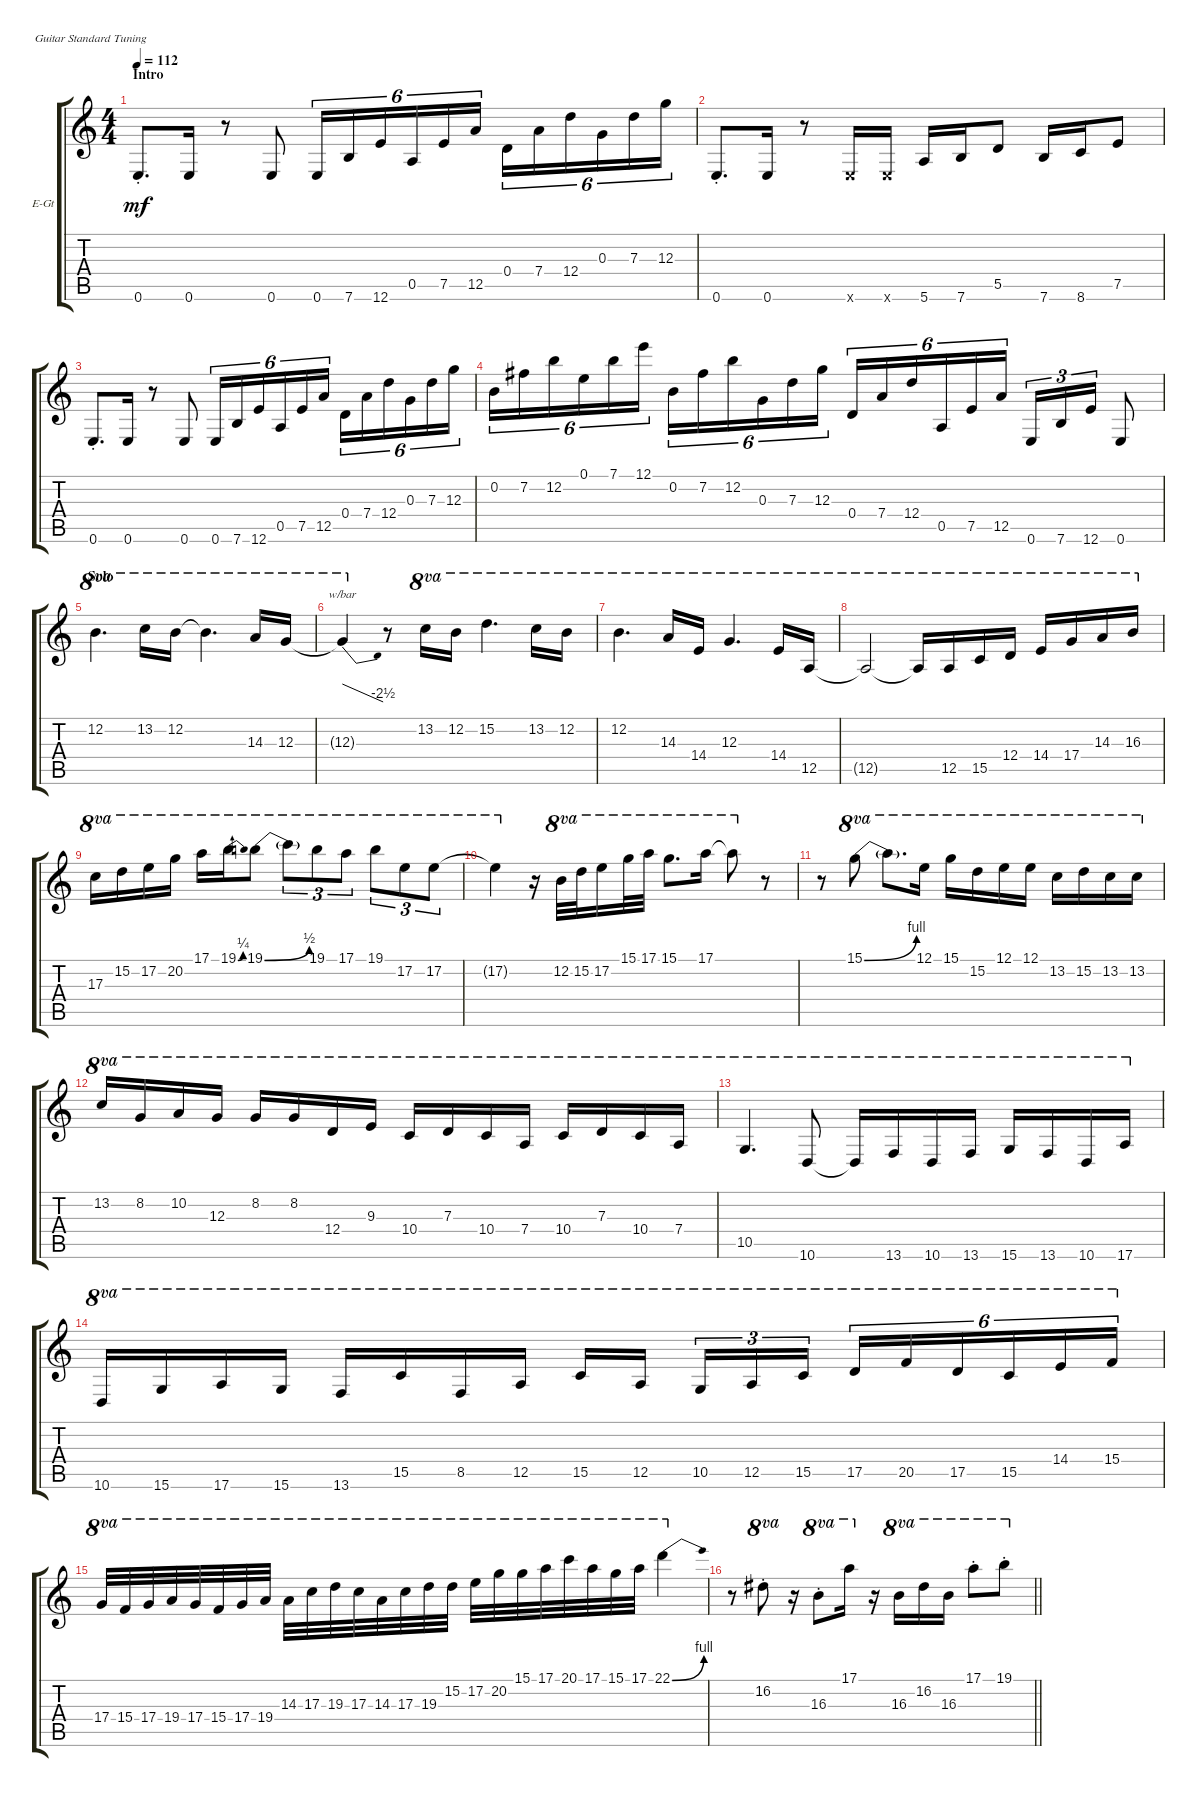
\defaultSystemsLayout 4
\bracketExtendMode groupsimilarinstruments
\firstSystemTrackNameOrientation horizontal
\otherSystemsTrackNameOrientation horizontal
\track ("Lead" "E-Gt") {multiBarRest instrument distortionguitar}
\staff {score tabs}
\tuning (E4 B3 G3 D3 A2 E2)
\ts (4 4)
\section ("" "Intro")
\tempo 112
\clef g2
\ks c
0.6{st}.8{d dy mf} 0.6.16 r.8 0.6.8 0.6.16{tu (6 4)} 7.6.16{tu (6 4)} 12.6.16{tu (6 4)} 0.5.16{tu (6 4)} 7.5.16{tu (6 4)} 12.5.16{tu (6 4)} 0.4.16{tu (6 4)} 7.4.16{tu (6 4)} 12.4.16{tu (6 4)} 0.3.16{tu (6 4)} 7.3.16{tu (6 4)} 12.3.16{tu (6 4)} |
0.6{st}.8{d} 0.6.16 r.8 0.6{x}.16 0.6{x}.16 5.6.16 7.6.16 5.5.8 7.6.16 8.6.16 7.5.8 |
0.6{st}.8{d} 0.6.16 r.8 0.6.8 0.6.16{tu (6 4)} 7.6.16{tu (6 4)} 12.6.16{tu (6 4)} 0.5.16{tu (6 4)} 7.5.16{tu (6 4)} 12.5.16{tu (6 4)} 0.4.16{tu (6 4)} 7.4.16{tu (6 4)} 12.4.16{tu (6 4)} 0.3.16{tu (6 4)} 7.3.16{tu (6 4)} 12.3.16{tu (6 4)} |
0.2.16{tu (6 4)} 7.2.16{tu (6 4)} 12.2.16{tu (6 4)} 0.1.16{tu (6 4)} 7.1.16{tu (6 4)} 12.1.16{tu (6 4)} 0.2.16{tu (6 4)} 7.2.16{tu (6 4)} 12.2.16{tu (6 4)} 0.3.16{tu (6 4)} 7.3.16{tu (6 4)} 12.3.16{tu (6 4)} 0.4.16{tu (6 4)} 7.4.16{tu (6 4)} 12.4.16{tu (6 4)} 0.5.16{tu (6 4)} 7.5.16{tu (6 4)} 12.5.16{tu (6 4)} 0.6.16{tu (3 2)} 7.6.16{tu (3 2)} 12.6.16{tu (3 2)} 0.6.8 |
\section ("" "Solo")
12.2.4{d ot 8va} 13.2.16{ot 8va} 12.2.16{ot 8va} 12.2{t}.4{d ot 8va} 14.3.16{ot 8va} 12.3.16{ot 8va} |
12.3{t}.4{tbe (dive default 0 0 59.4 -10) ot 8va} r.8 13.2.16{ot 8va} 12.2.16{ot 8va} 15.2.4{d ot 8va} 13.2.16{ot 8va} 12.2.16{ot 8va} |
12.2.4{d ot 8va} 14.3.16{ot 8va} 14.4.16{ot 8va} 12.3.4{d ot 8va} 14.4.16{ot 8va} 12.5.16{ot 8va} |
12.5{t}.2{ot 8va} 12.5{t}.16{ot 8va} 12.5.16{ot 8va} 15.5.16{ot 8va} 12.4.16{ot 8va} 14.4.16{ot 8va} 17.4.16{ot 8va} 14.3.16{ot 8va} 16.3.16{ot 8va} |
17.3.16{ot 8va} 15.2.16{ot 8va} 17.2.16{ot 8va} 20.2.16{ot 8va} 17.1.16{ot 8va} 19.1{be (bend 0 0 17.4 1)}.16{ot 8va} 19.1{be (bend 0 0 15.6 2)}.8{ot 8va} 19.1{t}.8{tu (3 2) ot 8va} 19.1.8{tu (3 2) ot 8va} 17.1.8{tu (3 2) ot 8va} 19.1.8{tu (3 2) ot 8va} 17.2.8{tu (3 2) ot 8va} 17.2.8{tu (3 2) ot 8va} |
17.2{t}.4{ot 8va} r.16 12.2.32{ot 8va} 15.2.32{ot 8va} 17.2.16{ot 8va} 15.1.32{ot 8va} 17.1.32{ot 8va} 15.1.8{d ot 8va} 17.1.16{ot 8va} 17.1{t}.8{ot 8va} r.8 |
r.8 15.1{be (bend 0 0 21.599999999999998 4)}.8{ot 8va} 15.1{t}.8{d ot 8va} 12.1.16{ot 8va} 15.1.16{ot 8va} 15.2.16{ot 8va} 12.1.16{ot 8va} 12.1.16{ot 8va} 13.2.16{ot 8va} 15.2.16{ot 8va} 13.2.16{ot 8va} 13.2.16{ot 8va} |
13.2.16{ot 8va} 8.2.16{ot 8va} 10.2.16{ot 8va} 12.3.16{ot 8va} 8.2.16{ot 8va} 8.2.16{ot 8va} 12.4.16{ot 8va} 9.3.16{ot 8va} 10.4.16{ot 8va} 7.3.16{ot 8va} 10.4.16{ot 8va} 7.4.16{ot 8va} 10.4.16{ot 8va} 7.3.16{ot 8va} 10.4.16{ot 8va} 7.4.16{ot 8va} |
10.5.4{d ot 8va} 10.6.8{ot 8va} 10.6{t}.16{ot 8va} 13.6.16{ot 8va} 10.6.16{ot 8va} 13.6.16{ot 8va} 15.6.16{ot 8va} 13.6.16{ot 8va} 10.6.16{ot 8va} 17.6.16{ot 8va} |
10.6.16{ot 8va} 15.6.16{ot 8va} 17.6.16{ot 8va} 15.6.16{ot 8va} 13.6.16{ot 8va} 15.5.16{ot 8va} 8.5.16{ot 8va} 12.5.16{ot 8va} 15.5.16{ot 8va} 12.5.16{ot 8va} 10.5.16{tu (3 2) ot 8va} 12.5.16{tu (3 2) ot 8va} 15.5.16{tu (3 2) ot 8va} 17.5.16{tu (6 4) ot 8va} 20.5.16{tu (6 4) ot 8va} 17.5.16{tu (6 4) ot 8va} 15.5.16{tu (6 4) ot 8va} 14.4.16{tu (6 4) ot 8va} 15.4.16{tu (6 4) ot 8va} |
17.4.32{ot 8va} 15.4.32{ot 8va} 17.4.32{ot 8va} 19.4.32{ot 8va} 17.4.32{ot 8va} 15.4.32{ot 8va} 17.4.32{ot 8va} 19.4.32{ot 8va} 14.3.32{ot 8va} 17.3.32{ot 8va} 19.3.32{ot 8va} 17.3.32{ot 8va} 14.3.32{ot 8va} 17.3.32{ot 8va} 19.3.32{ot 8va} 15.2.32{ot 8va} 17.2.32{ot 8va} 20.2.32{ot 8va} 15.1.32{ot 8va} 17.1.32{ot 8va} 20.1.32{ot 8va} 17.1.32{ot 8va} 15.1.32{ot 8va} 17.1.32{ot 8va} 22.1{be (bend 0 0 15 4)}.4{ot 8va} |
\barLineRight lightlight
r.8 16.2{st}.8{ot 8va} r.16 16.3{st}.8{ot 8va} 17.1.16{ot 8va} r.16 16.3.16{ot 8va} 16.2.16{ot 8va} 16.3.16{ot 8va} 17.1{st}.8{ot 8va} 19.1{st}.8{ot 8va}
